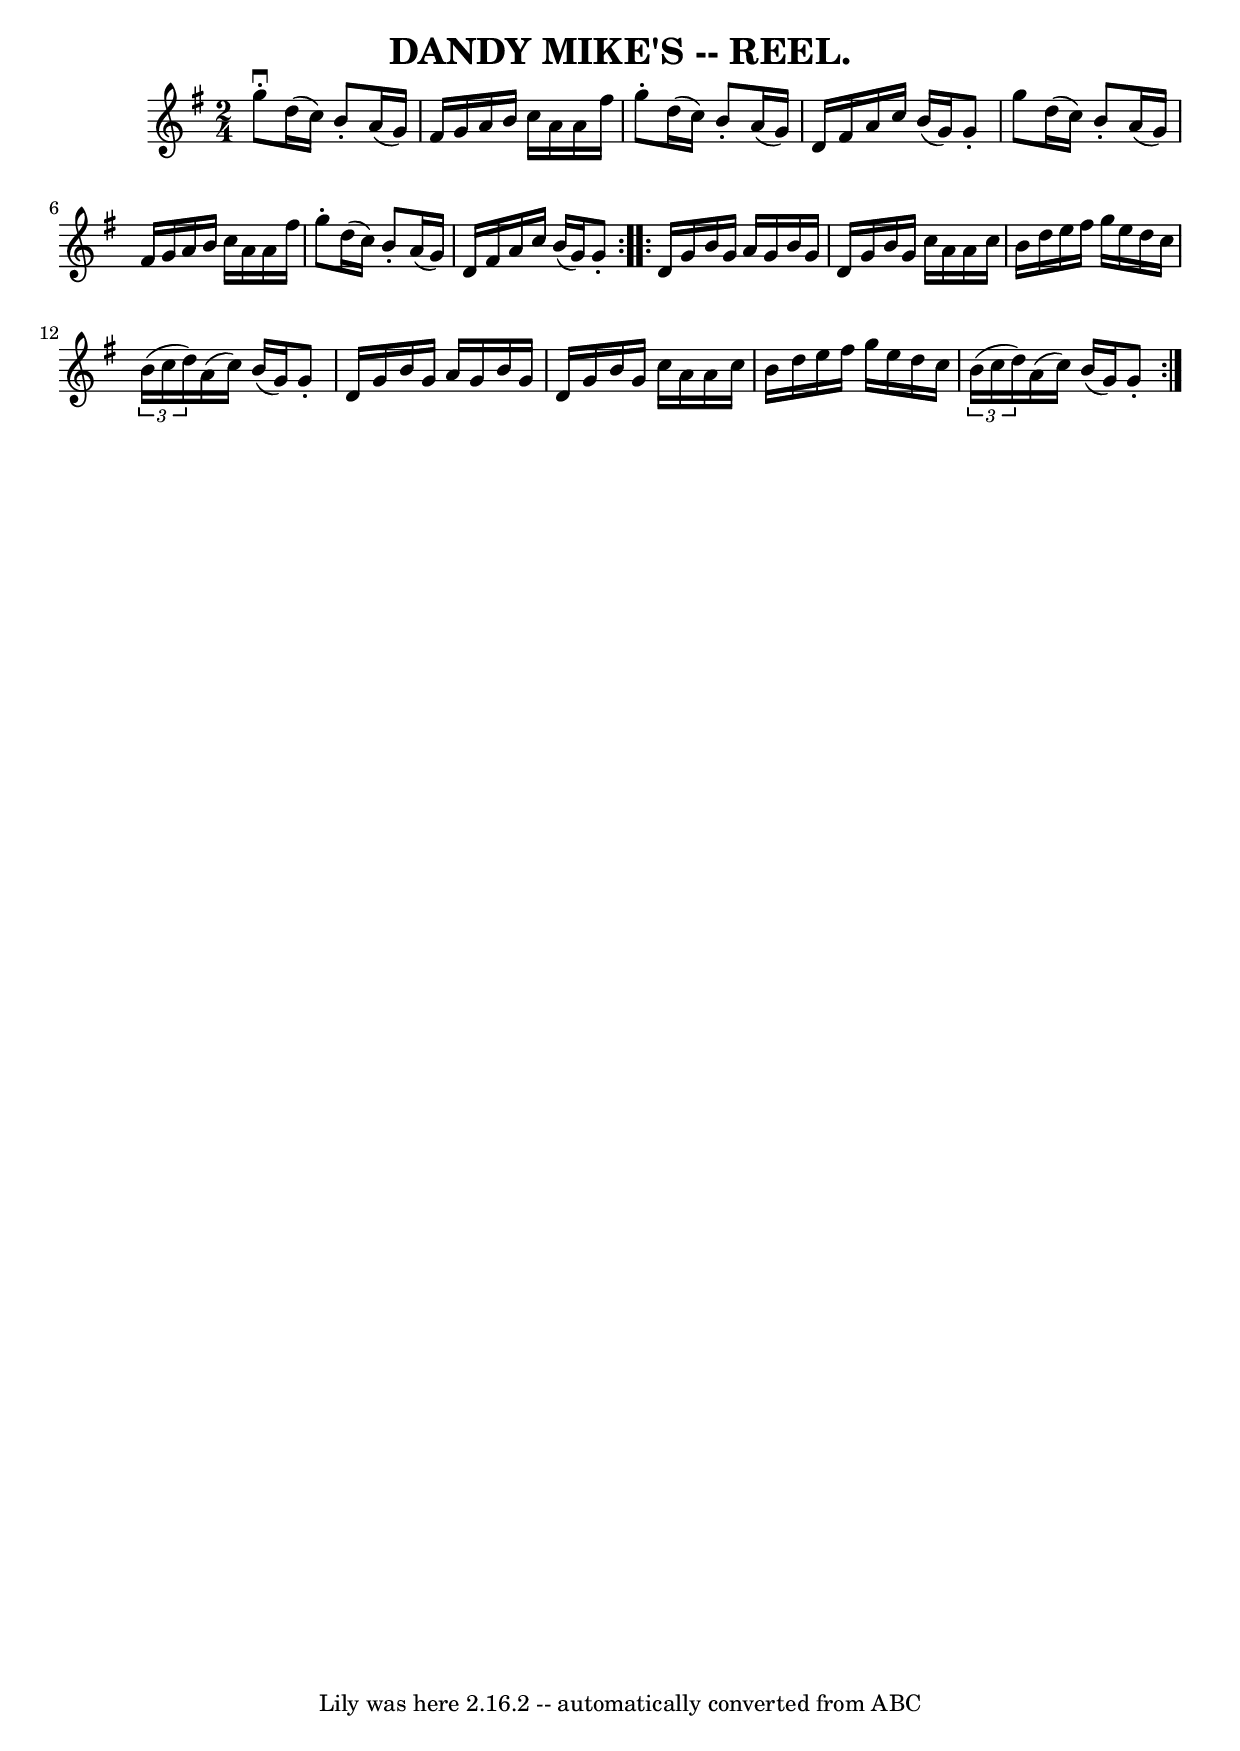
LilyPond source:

\version "2.16.2"
\include "Mammoth.ily"
\header {
  crossRefNumber = "1"
  footnotes = ""
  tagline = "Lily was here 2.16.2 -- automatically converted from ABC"
  title = "DANDY MIKE'S -- REEL."

}
voicedefault =  {



  \repeat volta 2 {

    \time 2/4 
    \key g \major
    g''8^\downbow-. d''16 (c''16) b'8-.   
    a'16 (g'16) |
    fis'16 g'16 a'16 b'16 c''16 a'16    
    a'16 fis''16  |
    g''8-. d''16 (c''16) b'8-. a'16 (
    g'16) |
    d'16 fis'16 a'16 c''16 b'16 (g'16) g'8-. |
    g''8 d''16 (c''16) b'8-. a'16 (g'16) 
    |
    fis'16 g'16 a'16 b'16 c''16 a'16 a'16 fis''16  
    |
    g''8-. d''16 (c''16) b'8-. a'16 (g'16) |
    
    d'16 fis'16 a'16 c''16 b'16 (g'16) g'8-. 
  }     

  \repeat volta 2 {
    d'16 g'16 b'16 g'16 a'16 g'16 b'16    
    g'16  |
    d'16 g'16 b'16 g'16 c''16 a'16 a'16 c''16 
    |
    b'16 d''16 e''16 fis''16 g''16 e''16 d''16    
    c''16  |
    \times 2/3 { b'16 (c''16 d''16) 
	       } a'16 (c''16 ) b'16 (g'16) g'8-. |
    d'16 g'16 b'16 g'16    
    a'16 g'16 b'16 g'16  |
    d'16 g'16 b'16 g'16 c''16  
    a'16 a'16 c''16  |
    b'16 d''16 e''16 fis''16 g''16  
    e''16 d''16 c''16  |
    \times 2/3 { b'16 (c''16 d''16  
		) 
	       } a'16 (c''16) b'16 (g'16) g'8-. 
  }   

}

\score{
  <<

    \context Staff="default"
    {
      \voicedefault 
      
    }

  >>
  \layout {
    
  }
  \midi {
  }

}
